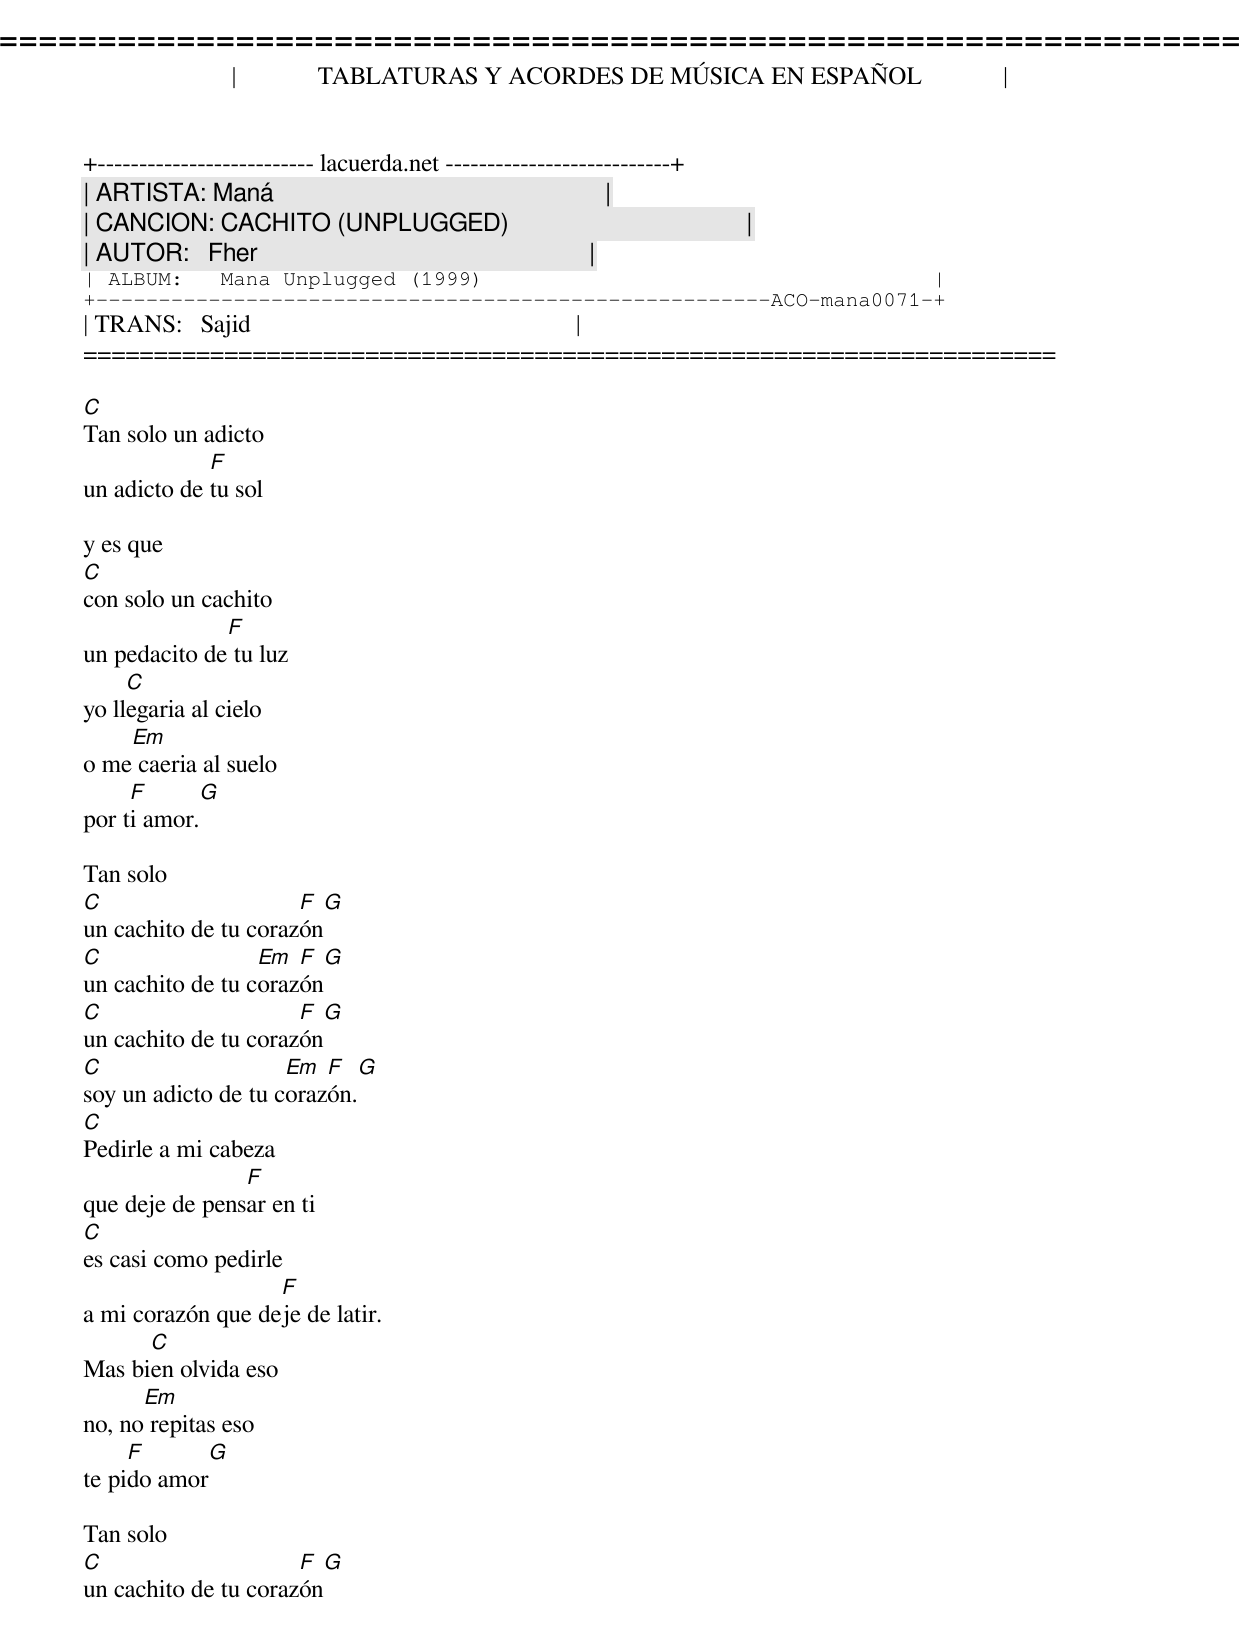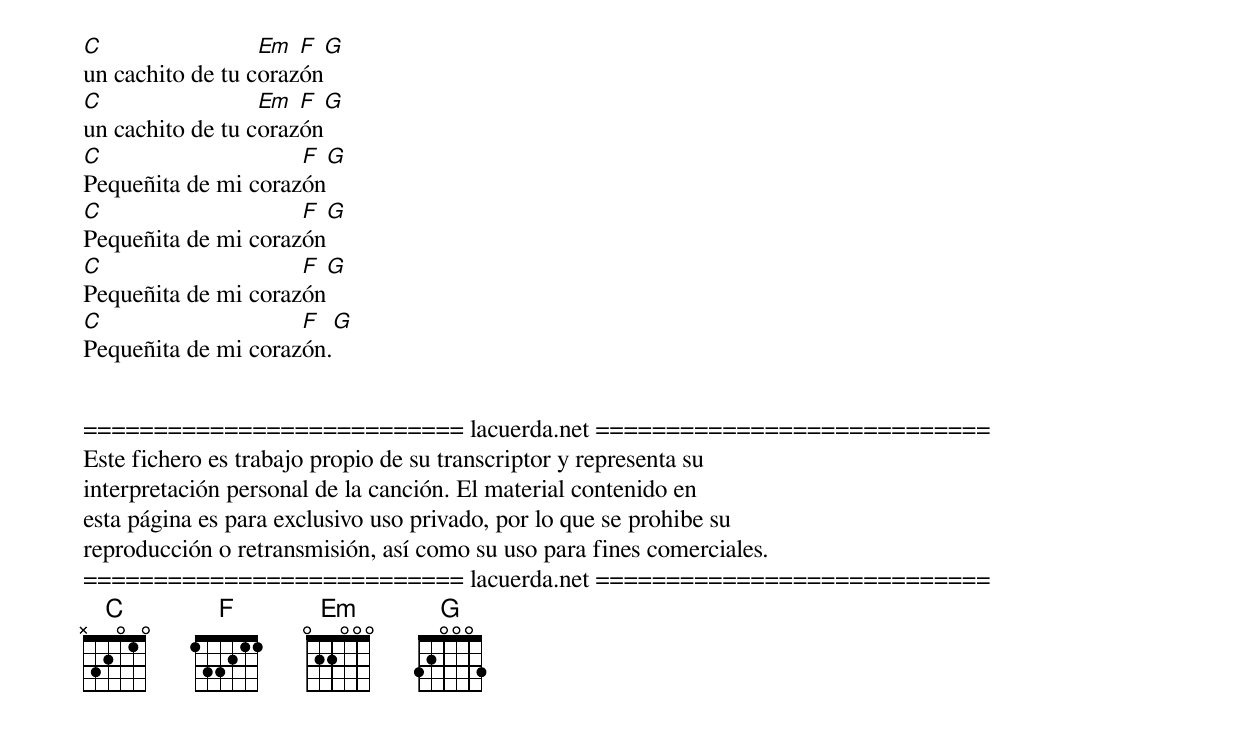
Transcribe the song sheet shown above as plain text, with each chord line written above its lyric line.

=====================================================================
|             TABLATURAS Y ACORDES DE MÚSICA EN ESPAÑOL             |
+-------------------------- lacuerda.net ---------------------------+
| ARTISTA: Maná                                                     |
| CANCION: CACHITO (UNPLUGGED)                                      |
| AUTOR:   Fher                                                     |
| ALBUM:   Mana Unplugged (1999)                                    |
+------------------------------------------------------ACO-mana0071-+
| TRANS:   Sajid                                                    |
=====================================================================

C
Tan solo un adicto
             F
un adicto de tu sol

y es que
C
con solo un cachito
              F
un pedacito de tu luz
     C
yo llegaria al cielo
    Em
o me caeria al suelo
     F       G
por ti amor.

Tan solo
C                     F   G
un cachito de tu corazón
C                 Em  F   G
un cachito de tu corazón
C                     F   G
un cachito de tu corazón
C                    Em  F  G
soy un adicto de tu corazón.
C
Pedirle a mi cabeza
                F
que deje de pensar en ti
C
es casi como pedirle
                   F
a mi corazón que deje de latir.
      C
Mas bien olvida eso
      Em
no, no repitas eso
     F       G
te pido amor

Tan solo
C                     F   G
un cachito de tu corazón
C                 Em  F   G
un cachito de tu corazón
C                 Em  F   G
un cachito de tu corazón
C                    F   G
Pequeñita de mi corazón
C                    F   G
Pequeñita de mi corazón
C                    F   G
Pequeñita de mi corazón
C                    F   G
Pequeñita de mi corazón.


=========================== lacuerda.net ============================
Este fichero es trabajo propio de su transcriptor y representa su
interpretación personal de la canción. El material contenido en
esta página es para exclusivo uso privado, por lo que se prohibe su
reproducción o retransmisión, así como su uso para fines comerciales.
=========================== lacuerda.net ============================
